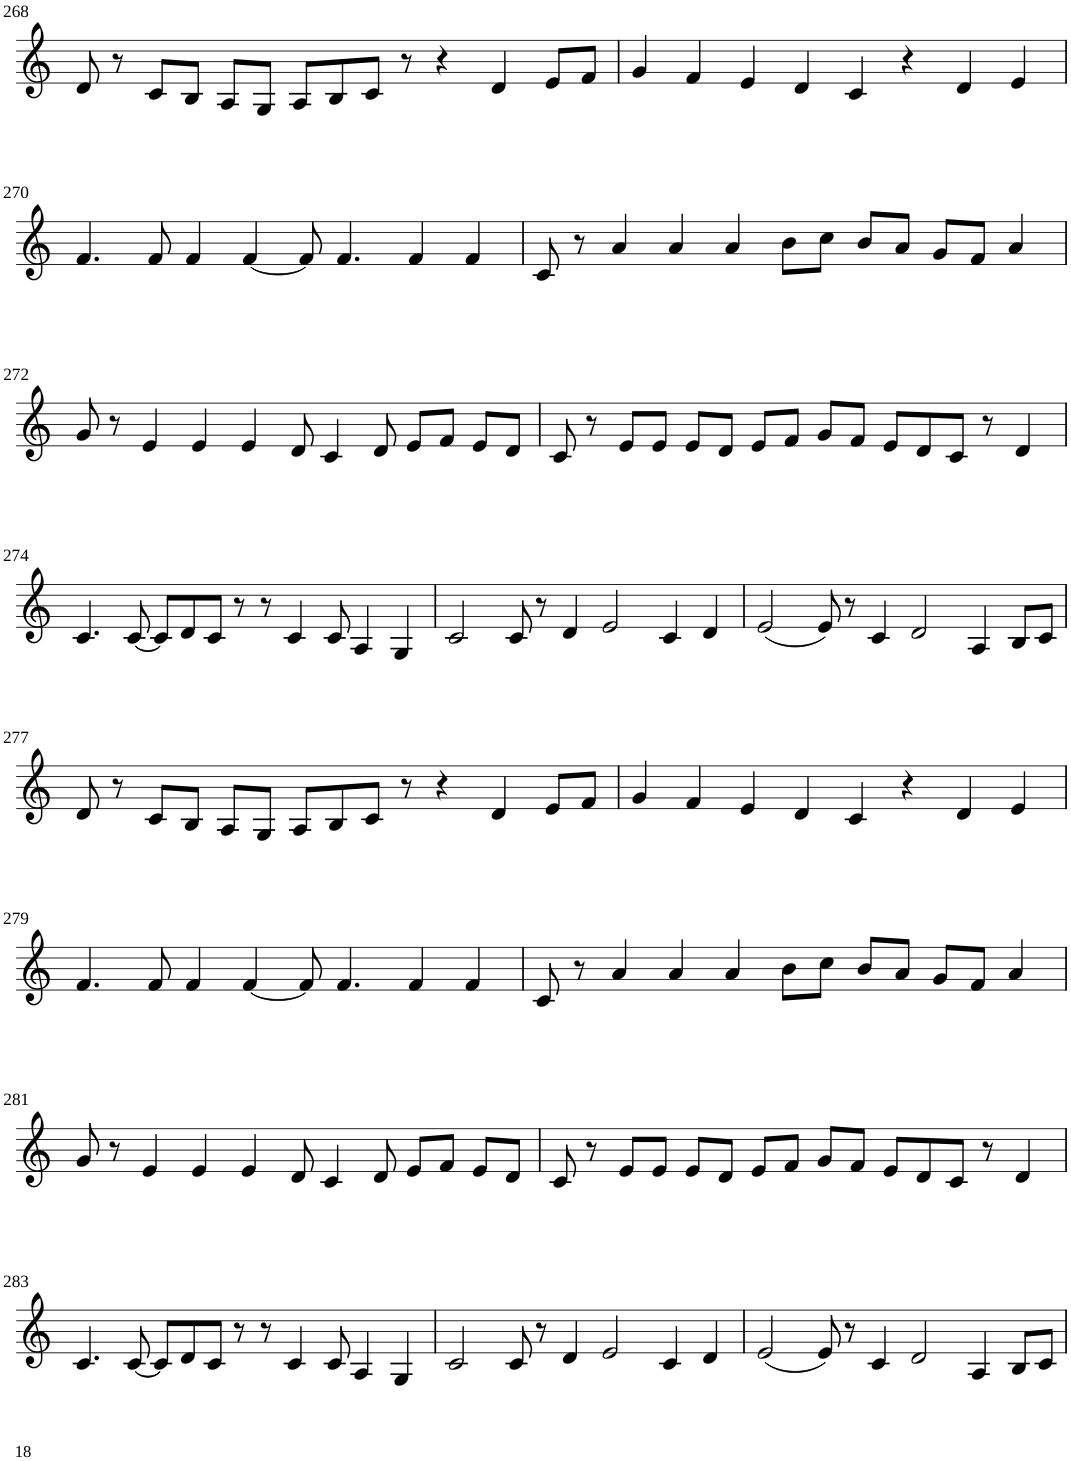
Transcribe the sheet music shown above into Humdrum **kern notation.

**kern
*part1
*staff1
*I"Violin
!!LO:PB:g=z
*clefG2
*k[]
*M8/4
=268
8d/
8r
8c/L
8B/J
8A/L
8G/J
8A/L
8B/
8c/J
8r
4r
4d/
8e/L
8f/J
=269
4g/
4f/
4e/
4d/
4c/
4r
4d/
4e/
!!LO:LB:g=z
=270
4.f/
8f/
4f/
[4f/
8f/]
4.f/
4f/
4f/
=271
8c/
8r
4a/
4a/
4a/
8b\L
8cc\J
8b/L
8a/J
8g/L
8f/J
4a/
!!LO:LB:g=z
=272
8g/
8r
4e/
4e/
4e/
8d/
4c/
8d/
8e/L
8f/J
8e/L
8d/J
=273
8c/
8r
8e/L
8e/J
8e/L
8d/J
8e/L
8f/J
8g/L
8f/J
8e/L
8d/
8c/J
8r
4d/
!!LO:LB:g=z
=274
4.c/
[8c/
8c/L]
8d/
8c/J
8r
8r
4c/
8c/
4A/
4G/
=275
2c/
8c/
8r
4d/
2e/
4c/
4d/
=276
(2e/
8e/)
8r
4c/
2d/
4A/
8B/L
8c/J
!!LO:LB:g=z
=277
8d/
8r
8c/L
8B/J
8A/L
8G/J
8A/L
8B/
8c/J
8r
4r
4d/
8e/L
8f/J
=278
4g/
4f/
4e/
4d/
4c/
4r
4d/
4e/
!!LO:LB:g=z
=279
4.f/
8f/
4f/
[4f/
8f/]
4.f/
4f/
4f/
=280
8c/
8r
4a/
4a/
4a/
8b\L
8cc\J
8b/L
8a/J
8g/L
8f/J
4a/
!!LO:LB:g=z
=281
8g/
8r
4e/
4e/
4e/
8d/
4c/
8d/
8e/L
8f/J
8e/L
8d/J
=282
8c/
8r
8e/L
8e/J
8e/L
8d/J
8e/L
8f/J
8g/L
8f/J
8e/L
8d/
8c/J
8r
4d/
!!LO:LB:g=z
=283
4.c/
[8c/
8c/L]
8d/
8c/J
8r
8r
4c/
8c/
4A/
4G/
=284
2c/
8c/
8r
4d/
2e/
4c/
4d/
=285
(2e/
8e/)
8r
4c/
2d/
4A/
8B/L
8c/J
=
*-
